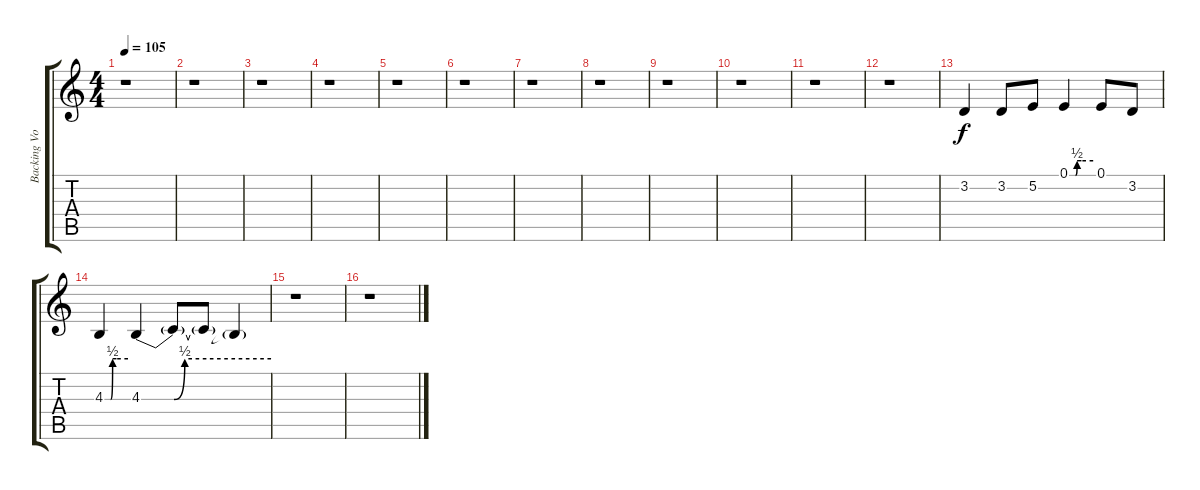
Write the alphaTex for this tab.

\track ("Backing Vocals" "Backing Vo") {instrument voiceoohs}
\staff {score tabs}
\tuning (E4 B3 G3 D3 A2 E2) {hide}
\ts (4 4)
\tempo 105
\clef g2
\ks c
r.1{dy f} |
r.1 |
r.1 |
r.1 |
r.1 |
r.1 |
r.1 |
r.1 |
r.1 |
r.1 |
r.1 |
r.1 |
3.2.4 3.2.8 5.2.8 0.1{be (custom 0 0 15 0 19 2 30 2 60 2)}.4 0.1.8 3.2.8 |
4.3{be (custom 0 0 15 0 20 2 30 2 60 2)}.4 4.3{be (custom 0 0 15 0 20 2 30 2 60 2)}.4 4.3{t}.8 4.3{t}.8 4.3{t}.4 |
r.1 |
r.1
